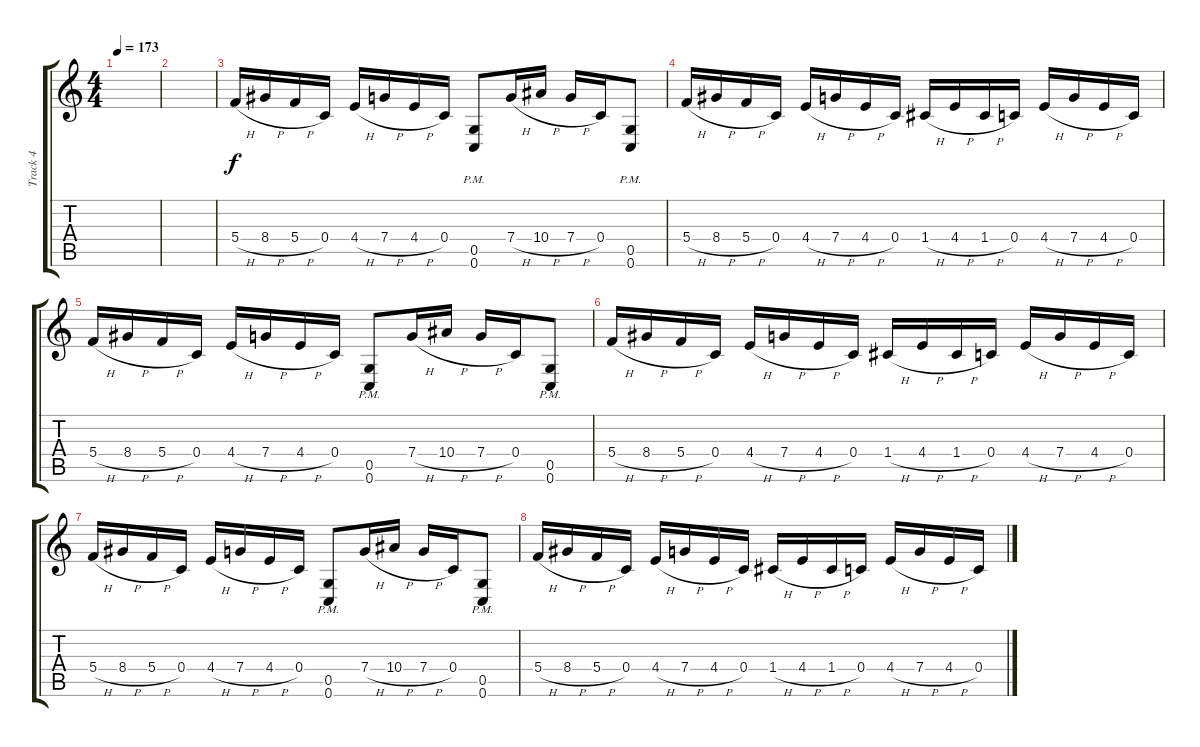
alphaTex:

\track ("Track 4" "Track 4") {instrument distortionguitar}
\staff {score tabs}
\tuning (D4 A3 F3 C3 G2 C2) {hide}
\ts (4 4)
\tempo 173
\clef g2
\ks c
|
|
5.4{h}.16 8.4{h}.16 5.4{h}.16 0.4.16 4.4{h}.16 7.4{h}.16 4.4{h}.16 0.4.16 (0.5{pm} 0.6{pm}).8 7.4{h}.16 10.4{h}.16 7.4{h}.16 0.4.16 (0.5{pm} 0.6{pm}).8 |
5.4{h}.16 8.4{h}.16 5.4{h}.16 0.4.16 4.4{h}.16 7.4{h}.16 4.4{h}.16 0.4.16 1.4{h}.16 4.4{h}.16 1.4{h}.16 0.4.16 4.4{h}.16 7.4{h}.16 4.4{h}.16 0.4.16 |
5.4{h}.16 8.4{h}.16 5.4{h}.16 0.4.16 4.4{h}.16 7.4{h}.16 4.4{h}.16 0.4.16 (0.5{pm} 0.6{pm}).8 7.4{h}.16 10.4{h}.16 7.4{h}.16 0.4.16 (0.5{pm} 0.6{pm}).8 |
5.4{h}.16 8.4{h}.16 5.4{h}.16 0.4.16 4.4{h}.16 7.4{h}.16 4.4{h}.16 0.4.16 1.4{h}.16 4.4{h}.16 1.4{h}.16 0.4.16 4.4{h}.16 7.4{h}.16 4.4{h}.16 0.4.16 |
5.4{h}.16 8.4{h}.16 5.4{h}.16 0.4.16 4.4{h}.16 7.4{h}.16 4.4{h}.16 0.4.16 (0.5{pm} 0.6{pm}).8 7.4{h}.16 10.4{h}.16 7.4{h}.16 0.4.16 (0.5{pm} 0.6{pm}).8 |
5.4{h}.16 8.4{h}.16 5.4{h}.16 0.4.16 4.4{h}.16 7.4{h}.16 4.4{h}.16 0.4.16 1.4{h}.16 4.4{h}.16 1.4{h}.16 0.4.16 4.4{h}.16 7.4{h}.16 4.4{h}.16 0.4.16
